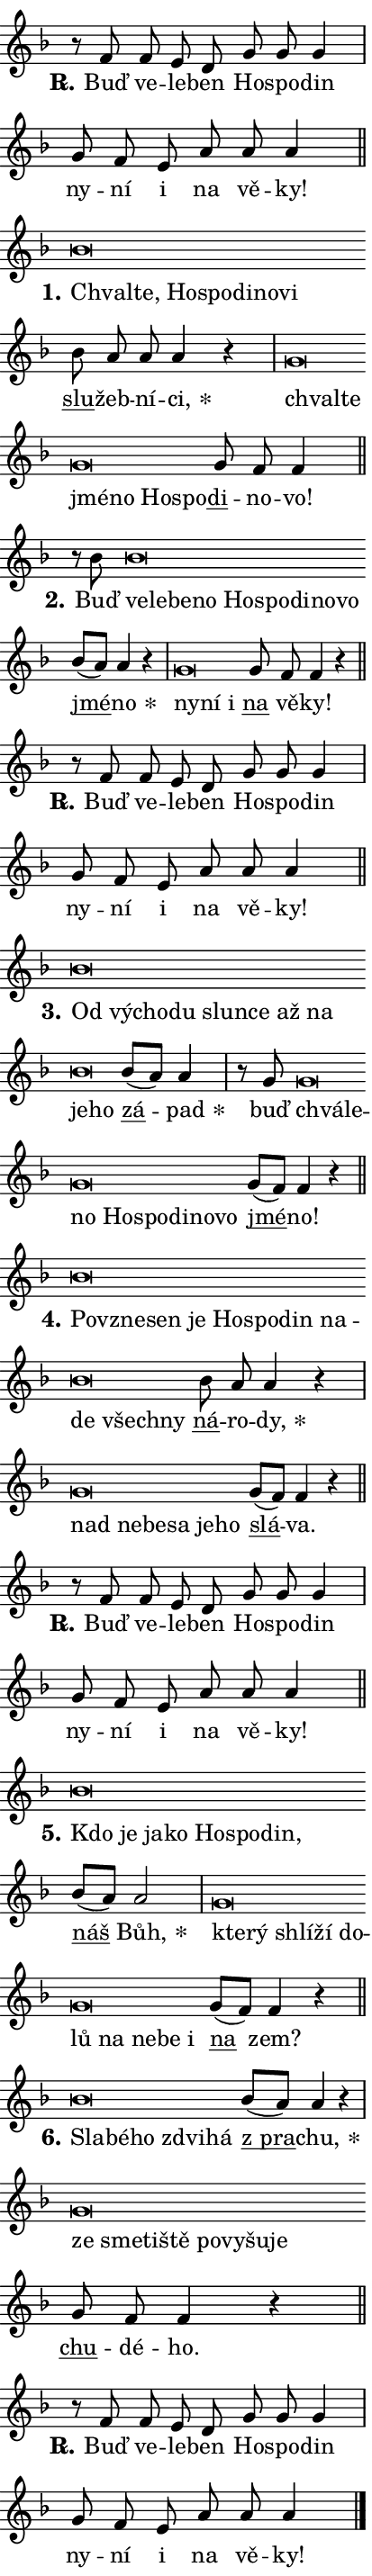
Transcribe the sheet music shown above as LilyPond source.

\version "2.24.0"
\header { tagline = "" }
\paper {
  indent = 0\cm
  top-margin = 0\cm
  right-margin = 0.13\cm % to fit lyric hyphens
  bottom-margin = 0\cm
  left-margin = 0\cm
  paper-width = 7\cm
  page-breaking = #ly:one-page-breaking
  system-system-spacing.basic-distance = #11
  score-system-spacing.basic-distance = #11
  ragged-last = ##f
}


%% Author: Thomas Morley
%% https://lists.gnu.org/archive/html/lilypond-user/2020-05/msg00002.html
#(define (line-position grob)
"Returns position of @var[grob} in current system:
   @code{'start}, if at first time-step
   @code{'end}, if at last time-step
   @code{'middle} otherwise
"
  (let* ((col (ly:item-get-column grob))
         (ln (ly:grob-object col 'left-neighbor))
         (rn (ly:grob-object col 'right-neighbor))
         (col-to-check-left (if (ly:grob? ln) ln col))
         (col-to-check-right (if (ly:grob? rn) rn col))
         (break-dir-left
           (and
             (ly:grob-property col-to-check-left 'non-musical #f)
             (ly:item-break-dir col-to-check-left)))
         (break-dir-right
           (and
             (ly:grob-property col-to-check-right 'non-musical #f)
             (ly:item-break-dir col-to-check-right))))
        (cond ((eqv? 1 break-dir-left) 'start)
              ((eqv? -1 break-dir-right) 'end)
              (else 'middle))))

#(define (tranparent-at-line-position vctor)
  (lambda (grob)
  "Relying on @code{line-position} select the relevant enry from @var{vctor}.
Used to determine transparency,"
    (case (line-position grob)
      ((end) (not (vector-ref vctor 0)))
      ((middle) (not (vector-ref vctor 1)))
      ((start) (not (vector-ref vctor 2))))))

noteHeadBreakVisibility =
#(define-music-function (break-visibility)(vector?)
"Makes @code{NoteHead}s transparent relying on @var{break-visibility}"
#{
  \override NoteHead.transparent =
    #(tranparent-at-line-position break-visibility)
#})

#(define delete-ledgers-for-transparent-note-heads
  (lambda (grob)
    "Reads whether a @code{NoteHead} is transparent.
If so this @code{NoteHead} is removed from @code{'note-heads} from
@var{grob}, which is supposed to be @code{LedgerLineSpanner}.
As a result ledgers are not printed for this @code{NoteHead}"
    (let* ((nhds-array (ly:grob-object grob 'note-heads))
           (nhds-list
             (if (ly:grob-array? nhds-array)
                 (ly:grob-array->list nhds-array)
                 '()))
           ;; Relies on the transparent-property being done before
           ;; Staff.LedgerLineSpanner.after-line-breaking is executed.
           ;; This is fragile ...
           (to-keep
             (remove
               (lambda (nhd)
                 (ly:grob-property nhd 'transparent #f))
               nhds-list)))
      ;; TODO find a better method to iterate over grob-arrays, similiar
      ;; to filter/remove etc for lists
      ;; For now rebuilt from scratch
      (set! (ly:grob-object grob 'note-heads)  '())
      (for-each
        (lambda (nhd)
          (ly:pointer-group-interface::add-grob grob 'note-heads nhd))
        to-keep))))

squashNotes = {
  \override NoteHead.X-extent = #'(-0.2 . 0.2)
  \override NoteHead.Y-extent = #'(-0.75 . 0)
  \override NoteHead.stencil =
    #(lambda (grob)
       (let ((pos (ly:grob-property grob 'staff-position)))
         (begin
           (if (< pos -7) (display "ERROR: Lower brevis then expected\n") (display "OK: Expected brevis position\n"))
           (if (<= pos -6) ly:text-interface::print ly:note-head::print))))
}
unSquashNotes = {
  \revert NoteHead.X-extent
  \revert NoteHead.Y-extent
  \revert NoteHead.stencil
}

hideNotes = \noteHeadBreakVisibility #begin-of-line-visible
unHideNotes = \noteHeadBreakVisibility #all-visible

% work-around for resetting accidentals
% https://lilypond.org/doc/v2.23/Documentation/notation/displaying-rhythms#unmetered-music
cadenzaMeasure = {
  \cadenzaOff
  \partial 1024 s1024
  \cadenzaOn
}

#(define-markup-command (accent layout props text) (markup?)
  "Underline accented syllable"
  (interpret-markup layout props
    #{\markup \override #'(offset . 4.3) \underline { #text }#}))

responsum = \markup \concat {
  "R" \hspace #-1.05 \path #0.1 #'((moveto 0 0.07) (lineto 0.9 0.8)) \hspace #0.05 "."
}

spaceSize = #0.6828661417322834 % exact space size for TeX Gyre Schola

\layout {
  \context {
    \Staff
    \remove "Time_signature_engraver"
    \override LedgerLineSpanner.after-line-breaking = #delete-ledgers-for-transparent-note-heads
  }
  \context {
    \Lyrics {
      \override LyricSpace.minimum-distance = \spaceSize
      \override LyricText.font-name = #"TeX Gyre Schola"
      \override LyricText.font-size = 1
      \override StanzaNumber.font-name = #"TeX Gyre Schola Bold"
      \override StanzaNumber.font-size = 1
    }
  }
  \context {
    \Score 
    \override NoteHead.text =
      #(lambda (grob) 
        (let ((pos (ly:grob-property grob 'staff-position)))
          #{\markup {
            \combine
              \halign #-0.55 \raise #(if (= pos -6) 0 0.5) \override #'(thickness . 2) \draw-line #'(3.2 . 0)
              \musicglyph "noteheads.sM1"
          }#}))
  }
}

% magnetic-lyrics.ily
%
%   written by
%     Jean Abou Samra <jean@abou-samra.fr>
%     Werner Lemberg <wl@gnu.org>
%
%   adapted by
%     Jiri Hon <jiri.hon@gmail.com>
%
% Version 2022-Apr-15

% https://www.mail-archive.com/lilypond-user@gnu.org/msg149350.html

#(define (Left_hyphen_pointer_engraver context)
   "Collect syllable-hyphen-syllable occurrences in lyrics and store
them in properties.  This engraver only looks to the left.  For
example, if the lyrics input is @code{foo -- bar}, it does the
following.

@itemize @bullet
@item
Set the @code{text} property of the @code{LyricHyphen} grob between
@q{foo} and @q{bar} to @code{foo}.

@item
Set the @code{left-hyphen} property of the @code{LyricText} grob with
text @q{foo} to the @code{LyricHyphen} grob between @q{foo} and
@q{bar}.
@end itemize

Use this auxiliary engraver in combination with the
@code{lyric-@/text::@/apply-@/magnetic-@/offset!} hook."
   (let ((hyphen #f)
         (text #f))
     (make-engraver
      (acknowledgers
       ((lyric-syllable-interface engraver grob source-engraver)
        (set! text grob)))
      (end-acknowledgers
       ((lyric-hyphen-interface engraver grob source-engraver)
        ;(when (not (grob::has-interface grob 'lyric-space-interface))
          (set! hyphen grob)));)
      ((stop-translation-timestep engraver)
       (when (and text hyphen)
         (ly:grob-set-object! text 'left-hyphen hyphen))
       (set! text #f)
       (set! hyphen #f)))))

#(define (lyric-text::apply-magnetic-offset! grob)
   "If the space between two syllables is less than the value in
property @code{LyricText@/.details@/.squash-threshold}, move the right
syllable to the left so that it gets concatenated with the left
syllable.

Use this function as a hook for
@code{LyricText@/.after-@/line-@/breaking} if the
@code{Left_@/hyphen_@/pointer_@/engraver} is active."
   (let ((hyphen (ly:grob-object grob 'left-hyphen #f)))
     (when hyphen
       (let ((left-text (ly:spanner-bound hyphen LEFT)))
         (when (grob::has-interface left-text 'lyric-syllable-interface)
           (let* ((common (ly:grob-common-refpoint grob left-text X))
                  (this-x-ext (ly:grob-extent grob common X))
                  (left-x-ext
                   (begin
                     ;; Trigger magnetism for left-text.
                     (ly:grob-property left-text 'after-line-breaking)
                     (ly:grob-extent left-text common X)))
                  ;; `delta` is the gap width between two syllables.
                  (delta (- (interval-start this-x-ext)
                            (interval-end left-x-ext)))
                  (details (ly:grob-property grob 'details))
                  (threshold (assoc-get 'squash-threshold details 0.2)))
             (when (< delta threshold)
               (let* (;; We have to manipulate the input text so that
                      ;; ligatures crossing syllable boundaries are not
                      ;; disabled.  For languages based on the Latin
                      ;; script this is essentially a beautification.
                      ;; However, for non-Western scripts it can be a
                      ;; necessity.
                      (lt (ly:grob-property left-text 'text))
                      (rt (ly:grob-property grob 'text))
                      (is-space (grob::has-interface hyphen 'lyric-space-interface))
                      (space (if is-space " " ""))
                      (extra-delta (if is-space spaceSize 0))
                      ;; Append new syllable.
                      (ltrt-space (if (and (string? lt) (string? rt))
                                (string-append lt space rt)
                                (make-concat-markup (list lt space rt))))
                      ;; Right-align `ltrt` to the right side.
                      (ltrt-space-markup (grob-interpret-markup
                               grob
                               (make-translate-markup
                                (cons (interval-length this-x-ext) 0)
                                (make-right-align-markup ltrt-space)))))
                 (begin
                   ;; Don't print `left-text`.
                   (ly:grob-set-property! left-text 'stencil #f)
                   ;; Set text and stencil (which holds all collected
                   ;; syllables so far) and shift it to the left.
                   (ly:grob-set-property! grob 'text ltrt-space)
                   (ly:grob-set-property! grob 'stencil ltrt-space-markup)
                   (ly:grob-translate-axis! grob (- (- delta extra-delta)) X))))))))))


#(define (lyric-hyphen::displace-bounds-first grob)
   ;; Make very sure this callback isn't triggered too early.
   (let ((left (ly:spanner-bound grob LEFT))
         (right (ly:spanner-bound grob RIGHT)))
     (ly:grob-property left 'after-line-breaking)
     (ly:grob-property right 'after-line-breaking)
     (ly:lyric-hyphen::print grob)))

squashThreshold = #0.4

\layout {
  \context {
    \Lyrics
    \consists #Left_hyphen_pointer_engraver
    \override LyricText.after-line-breaking =
      #lyric-text::apply-magnetic-offset!
    \override LyricHyphen.stencil = #lyric-hyphen::displace-bounds-first
    \override LyricText.details.squash-threshold = \squashThreshold
    \override LyricHyphen.minimum-distance = 0
    \override LyricHyphen.minimum-length = \squashThreshold
  }
}

squashText = \override LyricText.details.squash-threshold = 9999
unSquashText = \override LyricText.details.squash-threshold = \squashThreshold

leftText = \override LyricText.self-alignment-X = #LEFT
unLeftText = \revert LyricText.self-alignment-X

starOffset = #(lambda (grob) 
                (let ((x_offset (ly:self-alignment-interface::aligned-on-x-parent grob)))
                  (if (= x_offset 0) 0 (+ x_offset 1.2))))

star = #(define-music-function (syllable)(string?)
"Append star separator at the end of a syllable"
#{
  \once \override LyricText.X-offset = #starOffset
  \lyricmode { \markup {
    #syllable
    \override #'((font-name . "TeX Gyre Schola Bold")) \hspace #0.2 \lower #0.65 \larger "*"
  } }
#})

starAccent = #(define-music-function (syllable)(string?)
"Append star separator at the end of a syllable and make accent"
#{
  \once \override LyricText.X-offset = #starOffset
  \lyricmode { \markup {
    \accent #syllable
    \override #'((font-name . "TeX Gyre Schola Bold")) \hspace #0.2 \lower #0.65 \larger "*"
  } }
#})

breath = #(define-music-function (syllable)(string?)
"Append breathing indicator at the end of a syllable"
#{
  \lyricmode { \markup { #syllable "+" } }
#})

optionalBreath = #(define-music-function (syllable)(string?)
"Append optional breathing indicator at the end of a syllable"
#{
  \lyricmode { \markup { #syllable "(+)" } }
#})


\score {
    <<
        \new Voice = "melody" { \cadenzaOn \key f \major \relative { r8 f' f e d g g g4 \cadenzaMeasure \bar "|" g8 f e a a a4 \cadenzaMeasure \bar "||" \break } }
        \new Lyrics \lyricsto "melody" { \lyricmode { \set stanza = \responsum
Buď ve -- le -- ben Ho -- spo -- din ny -- ní i na vě -- ky! } }
    >>
    \layout {}
}

\score {
    <<
        \new Voice = "melody" { \cadenzaOn \key f \major \relative { \squashNotes bes'\breve*1/16 \hideNotes \breve*1/16 \bar "" \breve*1/16 \bar "" \breve*1/16 \bar "" \breve*1/16 \bar "" \breve*1/16 \breve*1/16 \bar "" \unHideNotes \unSquashNotes \bar "" bes8 a a a4 r \cadenzaMeasure \bar "|" \squashNotes g\breve*1/16 \hideNotes \breve*1/16 \bar "" \breve*1/16 \bar "" \breve*1/16 \bar "" \breve*1/16 \breve*1/16 \bar "" \unHideNotes \unSquashNotes \bar "" g8 f f4 \cadenzaMeasure \bar "||" \break } }
        \new Lyrics \lyricsto "melody" { \lyricmode { \set stanza = "1."
\leftText Chval -- \squashText te, Ho -- spo -- di -- no -- vi \unLeftText \unSquashText \markup \accent slu -- žeb -- ní -- \star ci, \leftText chval -- \squashText te jmé -- no Ho -- spo -- \unLeftText \unSquashText \markup \accent di -- no -- vo! } }
    >>
    \layout {}
}

\score {
    <<
        \new Voice = "melody" { \cadenzaOn \key f \major \relative { r8 bes'8 \squashNotes bes\breve*1/16 \hideNotes \breve*1/16 \bar "" \breve*1/16 \bar "" \breve*1/16 \bar "" \breve*1/16 \bar "" \breve*1/16 \bar "" \breve*1/16 \bar "" \breve*1/16 \breve*1/16 \bar "" \unHideNotes \unSquashNotes \bar "" bes8[( a)] a4 r \cadenzaMeasure \bar "|" \squashNotes g\breve*1/16 \hideNotes \breve*1/16 \breve*1/16 \bar "" \unHideNotes \unSquashNotes \bar "" g8 f f4 r \cadenzaMeasure \bar "||" \break } }
        \new Lyrics \lyricsto "melody" { \lyricmode { \set stanza = "2."
Buď \leftText ve -- \squashText le -- be -- no Ho -- spo -- di -- no -- vo \unLeftText \unSquashText \markup \accent jmé -- \star no \leftText ny -- \squashText ní i \unLeftText \unSquashText \markup \accent na vě -- ky! } }
    >>
    \layout {}
}

\score {
    <<
        \new Voice = "melody" { \cadenzaOn \key f \major \relative { r8 f' f e d g g g4 \cadenzaMeasure \bar "|" g8 f e a a a4 \cadenzaMeasure \bar "||" \break } }
        \new Lyrics \lyricsto "melody" { \lyricmode { \set stanza = \responsum
Buď ve -- le -- ben Ho -- spo -- din ny -- ní i na vě -- ky! } }
    >>
    \layout {}
}

\score {
    <<
        \new Voice = "melody" { \cadenzaOn \key f \major \relative { \squashNotes bes'\breve*1/16 \hideNotes \breve*1/16 \bar "" \breve*1/16 \bar "" \breve*1/16 \bar "" \breve*1/16 \bar "" \breve*1/16 \bar "" \breve*1/16 \bar "" \breve*1/16 \bar "" \breve*1/16 \breve*1/16 \bar "" \unHideNotes \unSquashNotes \bar "" bes8[( a)] a4 \cadenzaMeasure \bar "|" r8 g8 \squashNotes g\breve*1/16 \hideNotes \breve*1/16 \bar "" \breve*1/16 \bar "" \breve*1/16 \bar "" \breve*1/16 \bar "" \breve*1/16 \bar "" \breve*1/16 \breve*1/16 \bar "" \unHideNotes \unSquashNotes \bar "" g8[( f)] f4 r \cadenzaMeasure \bar "||" \break } }
        \new Lyrics \lyricsto "melody" { \lyricmode { \set stanza = "3."
\leftText Od \squashText vý -- cho -- du slun -- ce až na je -- ho \unLeftText \unSquashText \markup \accent zá -- \star pad buď \leftText chvá -- \squashText le -- no Ho -- spo -- di -- no -- vo \unLeftText \unSquashText \markup \accent jmé -- no! } }
    >>
    \layout {}
}

\score {
    <<
        \new Voice = "melody" { \cadenzaOn \key f \major \relative { \squashNotes bes'\breve*1/16 \hideNotes \breve*1/16 \bar "" \breve*1/16 \bar "" \breve*1/16 \bar "" \breve*1/16 \bar "" \breve*1/16 \bar "" \breve*1/16 \bar "" \breve*1/16 \bar "" \breve*1/16 \bar "" \breve*1/16 \breve*1/16 \bar "" \unHideNotes \unSquashNotes \bar "" bes8 a a4 r \cadenzaMeasure \bar "|" \squashNotes g\breve*1/16 \hideNotes \breve*1/16 \bar "" \breve*1/16 \bar "" \breve*1/16 \bar "" \breve*1/16 \breve*1/16 \bar "" \unHideNotes \unSquashNotes \bar "" g8[( f)] f4 r \cadenzaMeasure \bar "||" \break } }
        \new Lyrics \lyricsto "melody" { \lyricmode { \set stanza = "4."
\leftText Po -- \squashText vzne -- sen je Ho -- spo -- din na -- de všech -- ny \unLeftText \unSquashText \markup \accent ná -- ro -- \star dy, \leftText nad \squashText ne -- be -- sa je -- ho \unLeftText \unSquashText \markup \accent slá -- va. } }
    >>
    \layout {}
}

\score {
    <<
        \new Voice = "melody" { \cadenzaOn \key f \major \relative { r8 f' f e d g g g4 \cadenzaMeasure \bar "|" g8 f e a a a4 \cadenzaMeasure \bar "||" \break } }
        \new Lyrics \lyricsto "melody" { \lyricmode { \set stanza = \responsum
Buď ve -- le -- ben Ho -- spo -- din ny -- ní i na vě -- ky! } }
    >>
    \layout {}
}

\score {
    <<
        \new Voice = "melody" { \cadenzaOn \key f \major \relative { \squashNotes bes'\breve*1/16 \hideNotes \breve*1/16 \bar "" \breve*1/16 \bar "" \breve*1/16 \bar "" \breve*1/16 \bar "" \breve*1/16 \breve*1/16 \bar "" \unHideNotes \unSquashNotes \bar "" bes8[( a)] a2 \cadenzaMeasure \bar "|" \squashNotes g\breve*1/16 \hideNotes \breve*1/16 \bar "" \breve*1/16 \bar "" \breve*1/16 \bar "" \breve*1/16 \bar "" \breve*1/16 \bar "" \breve*1/16 \bar "" \breve*1/16 \bar "" \breve*1/16 \breve*1/16 \bar "" \unHideNotes \unSquashNotes \bar "" g8[( f)] f4 r \cadenzaMeasure \bar "||" \break } }
        \new Lyrics \lyricsto "melody" { \lyricmode { \set stanza = "5."
\leftText Kdo \squashText je ja -- ko Ho -- spo -- din, \unLeftText \unSquashText \markup \accent náš \star Bůh, \leftText kte -- \squashText rý shlí -- ží do -- lů na ne -- be i \unLeftText \unSquashText \markup \accent na zem? } }
    >>
    \layout {}
}

\score {
    <<
        \new Voice = "melody" { \cadenzaOn \key f \major \relative { \squashNotes bes'\breve*1/16 \hideNotes \breve*1/16 \bar "" \breve*1/16 \bar "" \breve*1/16 \breve*1/16 \bar "" \unHideNotes \unSquashNotes \bar "" bes8[( a)] a4 r \cadenzaMeasure \bar "|" \squashNotes g\breve*1/16 \hideNotes \breve*1/16 \bar "" \breve*1/16 \bar "" \breve*1/16 \bar "" \breve*1/16 \bar "" \breve*1/16 \bar "" \breve*1/16 \breve*1/16 \bar "" \unHideNotes \unSquashNotes \bar "" g8 f f4 r \cadenzaMeasure \bar "||" \break } }
        \new Lyrics \lyricsto "melody" { \lyricmode { \set stanza = "6."
\leftText Sla -- \squashText bé -- ho zdvi -- há \unLeftText \unSquashText \markup \accent "z pra" -- \star chu, \leftText ze \squashText sme -- ti -- ště po -- vy -- šu -- je \unLeftText \unSquashText \markup \accent chu -- dé -- ho. } }
    >>
    \layout {}
}

\score {
    <<
        \new Voice = "melody" { \cadenzaOn \key f \major \relative { r8 f' f e d g g g4 \cadenzaMeasure \bar "|" g8 f e a a a4 \cadenzaMeasure \bar "||" \break } \bar "|." }
        \new Lyrics \lyricsto "melody" { \lyricmode { \set stanza = \responsum
Buď ve -- le -- ben Ho -- spo -- din ny -- ní i na vě -- ky! } }
    >>
    \layout {}
}
